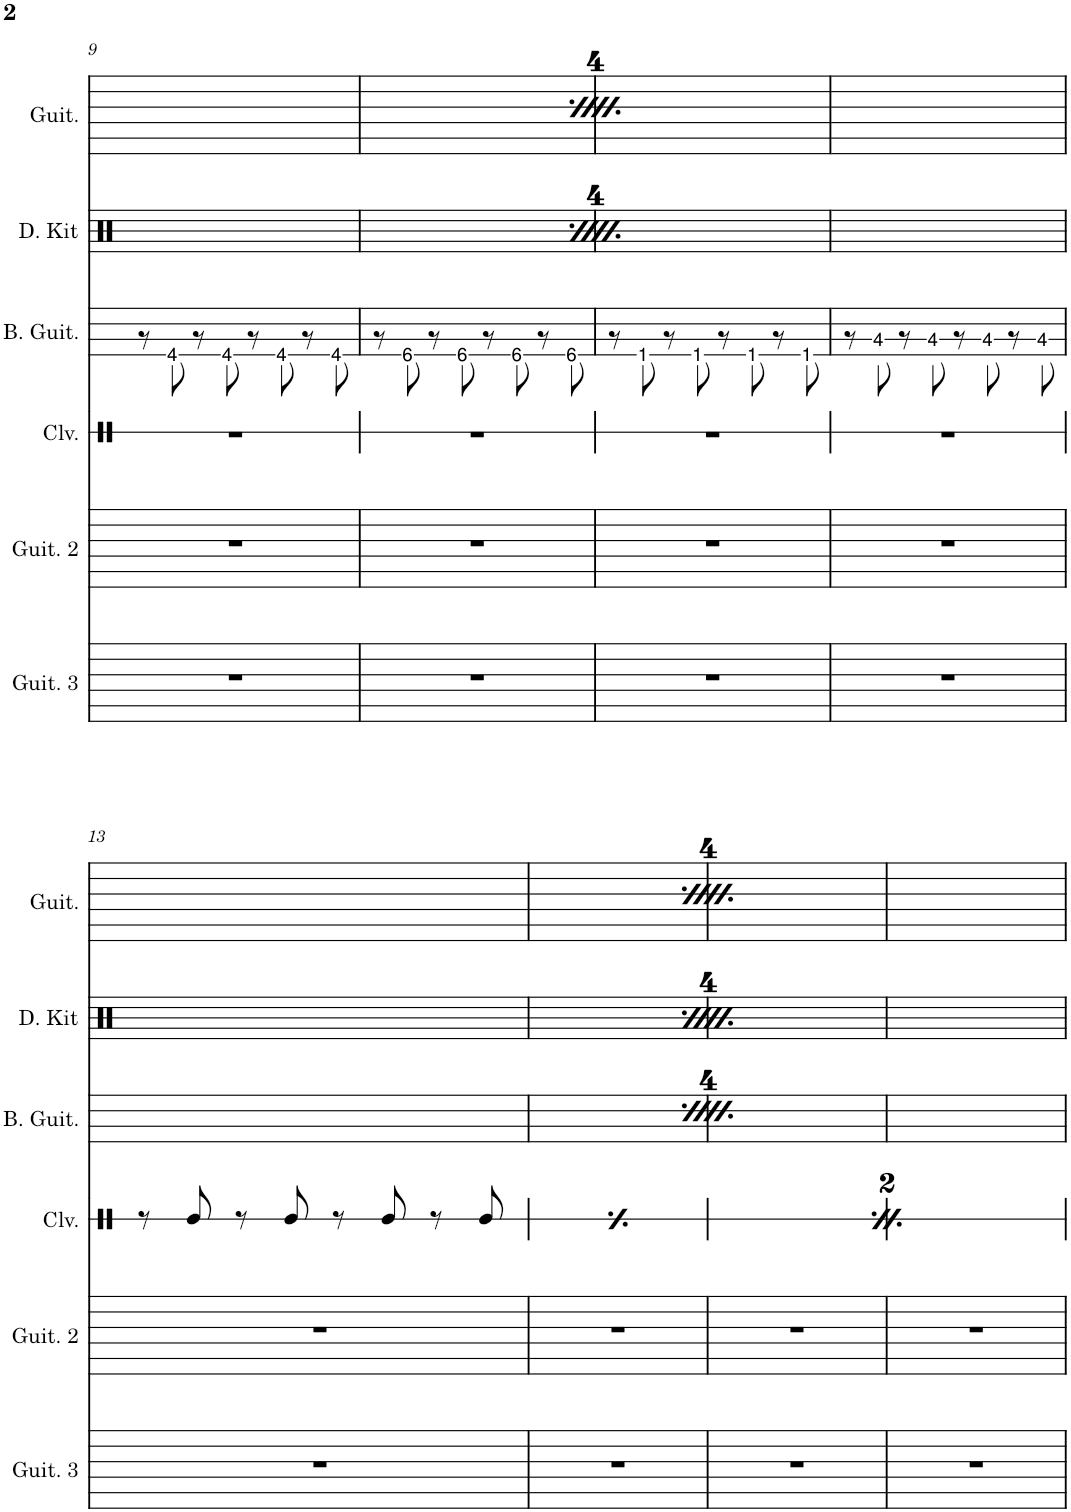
**kern	**kern	**kern	**kern	**kern	**kern	**harte
*part6	*part5	*part4	*part3	*part2	*part1	*part1
*staff6	*staff5	*staff4	*staff3	*staff2	*staff1	*
*I"Guitar 3	*I"Guitar 2	*I"Claves	*I"Bass Guitar	*I"Drum Kit	*I"Guitar	*
*I'Guit. 3	*I'Guit. 2	*I'Clv.	*I'B. Guit.	*I'D. Kit	*I'Guit.	*
!!LO:PB:g=z
*	*	*clefX	*	*clefX	*	*
*	*	*	*Trd7c12	*	*	*
*k[]	*k[]	*k[]	*k[]	*k[]	*k[]	*
*M4/4	*M4/4	*M4/4	*M4/4	*M4/4	*M4/4	*
*MM125	*MM125	*MM125	*MM125	*MM125	*MM125	*
=9	=9	=9	=9	=9	=9	=9
1r	1r	1r	8r	4Rgg/	8A-\ 8d#\L	Ab:maj
.	.	.	8GG#\	.	8A-\ 8d#\	.
.	.	.	8r	4Rgg/	8A-\ 8d#\	.
.	.	.	8GG#\	.	8A-\ 8d#\J	.
.	.	.	8r	4Rgg/	8A-\ 8d#\L	.
.	.	.	8GG#\	.	8A-\ 8d#\	.
.	.	.	8r	4Rgg/	8A-\ 8d#\	.
.	.	.	8GG#\	.	8A-\ 8d#\J	.
=10	=10	=10	=10	=10	=10	=10
!	!	!	!	!	!	!LO:H:kt=m
1r	1r	1r	8r	4Rgg/	8G#\ 8d-\L	Bb:min
.	.	.	8AA#\	.	8G#\ 8d-\	.
.	.	.	8r	4Rgg/	8G#\ 8d-\	.
.	.	.	8AA#\	.	8G#\ 8d-\J	.
.	.	.	8r	4Rgg/	8G#\ 8d-\L	.
.	.	.	8AA#\	.	8G#\ 8d-\	.
.	.	.	8r	4Rgg/	8G#\ 8d-\	.
.	.	.	8AA#\	.	8G#\ 8d-\J	.
=11	=11	=11	=11	=11	=11	=11
!	!	!	!	!	!	!LO:H:kt=m
1r	1r	1r	8r	4Rgg/	8G#\ 8c\L	F:min
.	.	.	8FF\	.	8G#\ 8c\	.
.	.	.	8r	4Rgg/	8G#\ 8c\	.
.	.	.	8FF\	.	8G#\ 8c\J	.
.	.	.	8r	4Rgg/	8G#\ 8c\L	.
.	.	.	8FF\	.	8G#\ 8c\	.
.	.	.	8r	4Rgg/	8G#\ 8c\	.
.	.	.	8FF\	.	8G#\ 8c\J	.
=12	=12	=12	=12	=12	=12	=12
1r	1r	1r	8r	4Rgg/	8A-\ 8c#\L	Db:maj
.	.	.	8C#\	.	8A-\ 8c#\	.
.	.	.	8r	4Rgg/	8A-\ 8c#\	.
.	.	.	8C#\	.	8A-\ 8c#\J	.
.	.	.	8r	4Rgg/	8A-\ 8c#\L	.
.	.	.	8C#\	.	8A-\ 8c#\	.
.	.	.	8r	4Rgg/	8A-\ 8c#\	.
.	.	.	8C#\	.	8A-\ 8c#\J	.
!!LO:LB:g=z
=13	=13	=13	=13	=13	=13	=13
*	*	*	*	*	*MM125	*
1r	1r	8r	8r	4Rgg/	8A-\ 8d#\L	Ab:maj
.	.	8Re/	8GG#\	.	8A-\ 8d#\	.
.	.	8r	8r	4Rgg/	8A-\ 8d#\	.
.	.	8Re/	8GG#\	.	8A-\ 8d#\J	.
.	.	8r	8r	4Rgg/	8A-\ 8d#\L	.
.	.	8Re/	8GG#\	.	8A-\ 8d#\	.
.	.	8r	8r	4Rgg/	8A-\ 8d#\	.
.	.	8Re/	8GG#\	.	8A-\ 8d#\J	.
=14	=14	=14	=14	=14	=14	=14
!	!	!	!	!	!	!LO:H:kt=m
1r	1r	8r	8r	4Rgg/	8G#\ 8d-\L	Bb:min
.	.	8Re/	8AA#\	.	8G#\ 8d-\	.
.	.	8r	8r	4Rgg/	8G#\ 8d-\	.
.	.	8Re/	8AA#\	.	8G#\ 8d-\J	.
.	.	8r	8r	4Rgg/	8G#\ 8d-\L	.
.	.	8Re/	8AA#\	.	8G#\ 8d-\	.
.	.	8r	8r	4Rgg/	8G#\ 8d-\	.
.	.	8Re/	8AA#\	.	8G#\ 8d-\J	.
=15	=15	=15	=15	=15	=15	=15
!	!	!	!	!	!	!LO:H:kt=m
1r	1r	8r	8r	4Rgg/	8G#\ 8c\L	F:min
.	.	8Re/	8FF\	.	8G#\ 8c\	.
.	.	8r	8r	4Rgg/	8G#\ 8c\	.
.	.	8Re/	8FF\	.	8G#\ 8c\J	.
.	.	8r	8r	4Rgg/	8G#\ 8c\L	.
.	.	8Re/	8FF\	.	8G#\ 8c\	.
.	.	8r	8r	4Rgg/	8G#\ 8c\	.
.	.	8Re/	8FF\	.	8G#\ 8c\J	.
=16	=16	=16	=16	=16	=16	=16
1r	1r	8r	8r	4Rgg/	8A-\ 8c#\L	Db:maj
.	.	8Re/	8C#\	.	8A-\ 8c#\	.
.	.	8r	8r	4Rgg/	8A-\ 8c#\	.
.	.	8Re/	8C#\	.	8A-\ 8c#\J	.
.	.	8r	8r	4Rgg/	8A-\ 8c#\L	.
.	.	8Re/	8C#\	.	8A-\ 8c#\	.
.	.	8r	8r	4Rgg/	8A-\ 8c#\	.
.	.	8Re/	8C#\	.	8A-\ 8c#\J	.
=	=	=	=	=	=	=
*-	*-	*-	*-	*-	*-	*-
